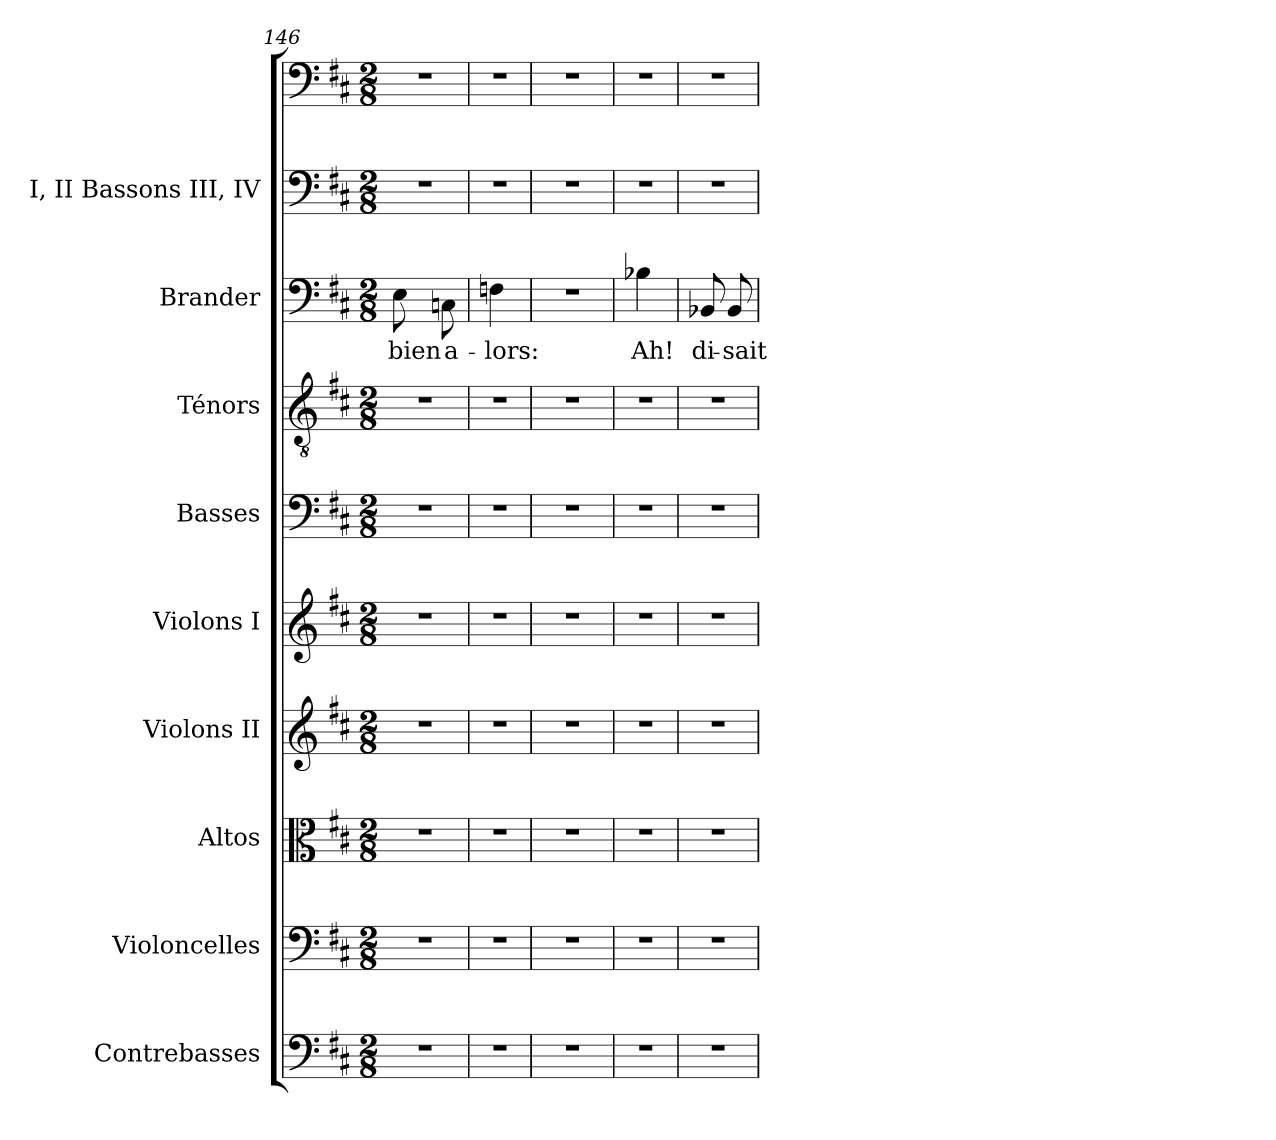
**kern	**kern	**kern	**kern	**kern	**kern	**kern	**kern	**text	**kern	**kern
*part9	*part8	*part7	*part6	*part5	*part4	*part3	*part2	*part2	*part1	*part1
*staff10	*staff9	*staff8	*staff7	*staff6	*staff5	*staff4	*staff3	*staff3	*staff2	*staff1
*I"Contrebasses	*I"Violoncelles	*I"Altos	*I"Violons II	*I"Violons I	*I"Basses	*I"Ténors	*I"Brander	*	*I"I, II   Bassons   III, IV	*
*clefF4	*clefF4	*clefC3	*clefG2	*clefG2	*clefF4	*clefGv2	*clefF4	*	*clefF4	*clefF4
*ITrd7c12	*	*	*	*	*	*ITrd7c12	*	*	*	*
*k[f#c#]	*k[f#c#]	*k[f#c#]	*k[f#c#]	*k[f#c#]	*k[f#c#]	*k[f#c#]	*k[f#c#]	*	*k[f#c#]	*k[f#c#]
*D:	*D:	*D:	*D:	*D:	*D:	*D:	*D:	*	*D:	*D:
*M2/8	*M2/8	*M2/8	*M2/8	*M2/8	*M2/8	*M2/8	*M2/8	*	*M2/8	*M2/8
=146	=146	=146	=146	=146	=146	=146	=146	=146	=146	=146
!LO:N:vis=1	!LO:N:vis=1	!LO:N:vis=1	!LO:N:vis=1	!LO:N:vis=1	!LO:N:vis=1	!LO:N:vis=1	!	!	!	!
!	!	!	!	!	!	!	!	!LO:LY:b:color=#000000	!LO:N:vis=1	!LO:N:vis=1
4r	4r	4r	4r	4r	4r	4r	8Ei\	bien	4r	4r
!	!	!	!	!	!	!	!	!LO:LY:b:color=#000000	!	!
.	.	.	.	.	.	.	8Cni\	a-	.	.
=147	=147	=147	=147	=147	=147	=147	=147	=147	=147	=147
!LO:N:vis=1	!LO:N:vis=1	!LO:N:vis=1	!LO:N:vis=1	!LO:N:vis=1	!LO:N:vis=1	!LO:N:vis=1	!	!	!	!
!	!	!	!	!	!	!	!	!LO:LY:b:color=#000000	!LO:N:vis=1	!LO:N:vis=1
4r	4r	4r	4r	4r	4r	4r	4Fni\	-lors:	4r	4r
=148	=148	=148	=148	=148	=148	=148	=148	=148	=148	=148
!LO:N:vis=1	!LO:N:vis=1	!LO:N:vis=1	!LO:N:vis=1	!LO:N:vis=1	!LO:N:vis=1	!LO:N:vis=1	!	!	!LO:N:vis=1	!LO:N:vis=1
4r	4r	4r	4r	4r	4r	4r	4r	.	4r	4r
=149	=149	=149	=149	=149	=149	=149	=149	=149	=149	=149
!LO:N:vis=1	!LO:N:vis=1	!LO:N:vis=1	!LO:N:vis=1	!LO:N:vis=1	!LO:N:vis=1	!LO:N:vis=1	!	!	!	!
!	!	!	!	!	!	!	!	!LO:LY:b:color=#000000	!LO:N:vis=1	!LO:N:vis=1
4r	4r	4r	4r	4r	4r	4r	4B-Xi\	Ah!	4r	4r
=150	=150	=150	=150	=150	=150	=150	=150	=150	=150	=150
!LO:N:vis=1	!LO:N:vis=1	!LO:N:vis=1	!LO:N:vis=1	!LO:N:vis=1	!LO:N:vis=1	!LO:N:vis=1	!	!	!	!
!	!	!	!	!	!	!	!	!LO:LY:b:color=#000000	!LO:N:vis=1	!LO:N:vis=1
4r	4r	4r	4r	4r	4r	4r	8BB-Xi/	di-	4r	4r
!	!	!	!	!	!	!	!	!LO:LY:b:color=#000000	!	!
.	.	.	.	.	.	.	8BB-i/	-sait-	.	.
=	=	=	=	=	=	=	=	=	=	=
*-	*-	*-	*-	*-	*-	*-	*-	*-	*-	*-
